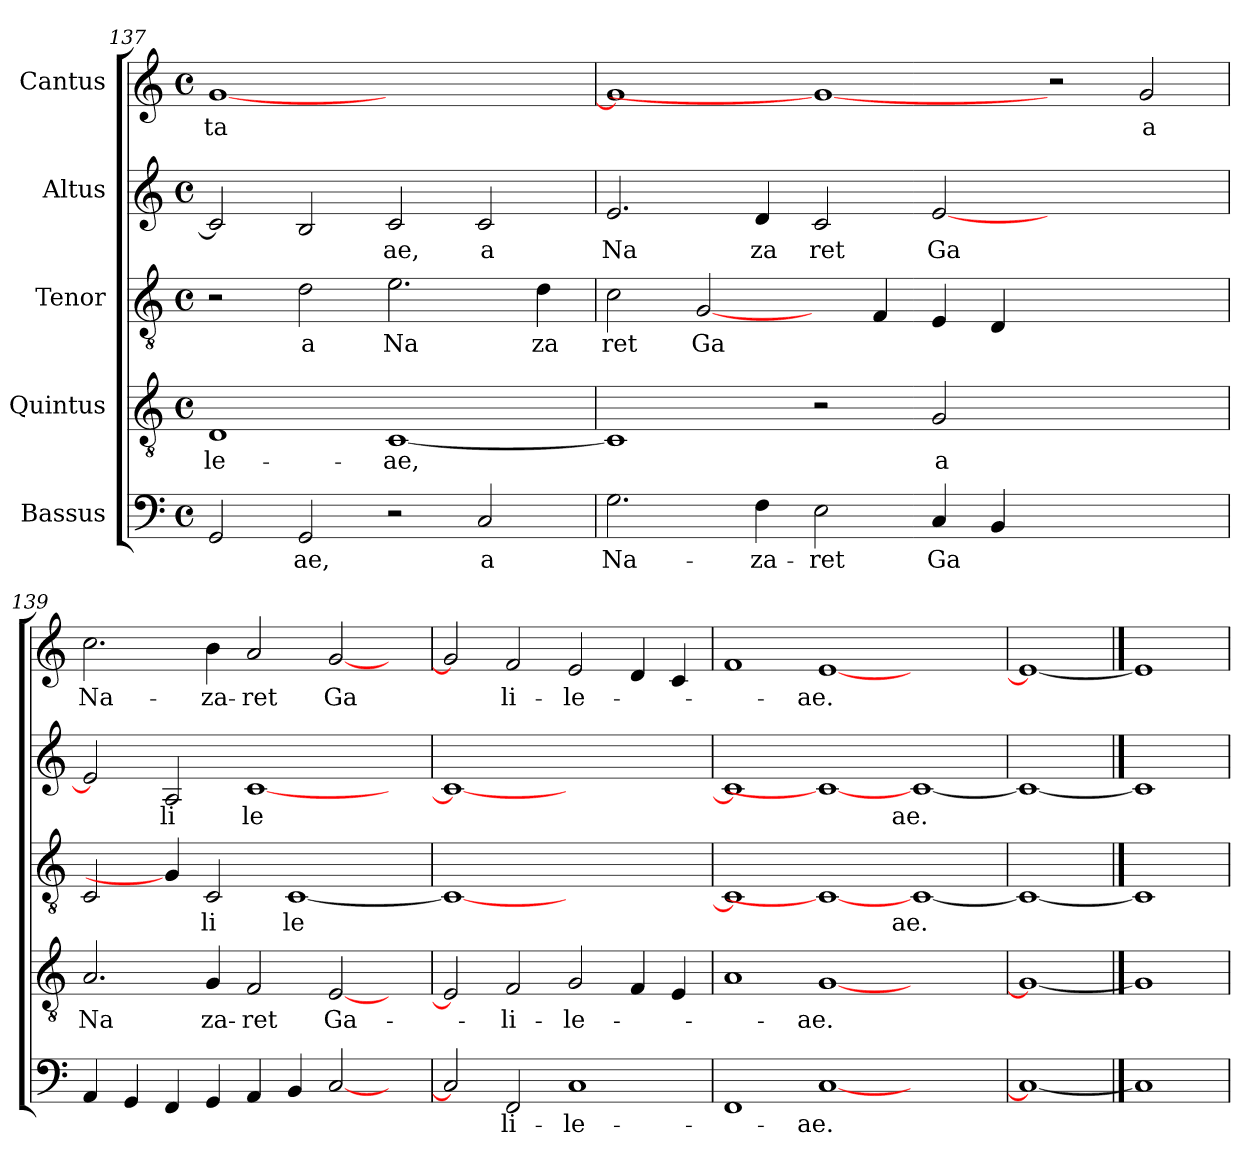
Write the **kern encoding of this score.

**kern	**text	**kern	**text	**kern	**text	**kern	**text	**kern	**text
*part5	*part5	*part4	*part4	*part3	*part3	*part2	*part2	*part1	*part1
*staff5	*staff5	*staff4	*staff4	*staff3	*staff3	*staff2	*staff2	*staff1	*staff1
*I"Bassus	*	*I"Quintus	*	*I"Tenor	*	*I"Altus	*	*I"Cantus	*
!!LO:LB:g=z
*clefF4	*	*clefGv2	*	*clefGv2	*	*clefG2	*	*clefG2	*
*k[]	*	*k[]	*	*k[]	*	*k[]	*	*k[]	*
*M4/4	*	*M4/4	*	*M4/4	*	*M4/4	*	*M4/4	*
*met(c)	*	*met(c)	*	*met(c)	*	*met(c)	*	*met(c)	*
=137	=137	=137	=137	=137	=137	=137	=137	=137	=137
!	!	!	!LO:LY:b	!	!	!	!	!	!LO:LY:b
2GG/	.	1D	le-	2r	.	2c/]	.	[<1g	-ta
!	!LO:LY:b	!	!	!	!LO:LY:b	!	!	!	!
2GG/	ae,	.	.	2d\	a	2B/	.	.	.
!	!	!	!LO:LY:b	!	!LO:LY:b	!	!LO:LY:b	!	!
2r	.	[<1C	-ae,	2.e\	Na	2c/	-ae,	1ryy	.
!	!LO:LY:b	!	!	!	!	!	!LO:LY:b	!	!
2C/	a	.	.	.	.	2c/	a	.	.
!	!	!	!	!	!LO:LY:b	!	!	!	!
.	.	.	.	4d\	za	.	.	.	.
=138	=138	=138	=138	=138	=138	=138	=138	=138	=138
!	!LO:LY:b	!	!	!	!LO:LY:b	!	!LO:LY:b	!	!
2.G\	Na-	1C]	.	2c\	ret	2.e/	Na	1g]	.
!	!	!	!	!	!LO:LY:b	!	!	!	!
.	.	.	.	[2G/	Ga	.	.	.	.
!	!LO:LY:b	!	!	!	!	!	!LO:LY:b	!	!
4F\	-za-	.	.	.	.	4d/	za	.	.
!	!LO:LY:b	!	!	!	!	!	!LO:LY:b	!	!
2E\	-ret	2r	.	4ryy	.	2c/	ret	1g_	.
.	.	.	.	4F/	.	.	.	.	.
!	!LO:LY:b	!	!LO:LY:b	!	!	!	!LO:LY:b	!	!
4C/	Ga	2G/	a	4E/	.	[<2e/	Ga	.	.
4BB/	.	.	.	4D/	.	.	.	.	.
1ryy	.	1ryy	.	1ryy	.	1ryy	.	2r	.
!	!	!	!	!	!	!	!	!	!LO:LY:b
.	.	.	.	.	.	.	.	2g/	a
=139	=139	=139	=139	=139	=139	=139	=139	=139	=139
!	!	!	!LO:LY:b	!	!	!	!	!	!LO:LY:b
4AA/	.	2.A/	Na	2C/	.	2e/]	.	2.cc\	Na-
4GG/	.	.	.	.	.	.	.	.	.
!	!	!	!	!	!	!	!LO:LY:b	!	!
4FF/	.	.	.	4G/]	.	2A/	li	.	.
!	!	!	!LO:LY:b	!	!LO:LY:b	!	!	!	!LO:LY:b
4GG/	.	4G/	-za-	2C/	li	.	.	4b\	-za-
!	!	!	!LO:LY:b	!	!	!	!LO:LY:b	!	!LO:LY:b
4AA/	.	2F/	-ret	.	.	[<1c	le	2a/	-ret
!	!	!	!	!	!LO:LY:b	!	!	!	!
4BB/	.	.	.	[<1C	le	.	.	.	.
!	!	!	!LO:LY:b	!	!	!	!	!	!LO:LY:b
[<2C/	.	[<2E/	Ga-	.	.	.	.	[<2g/	Ga
4ryy	.	4ryy	.	.	.	4ryy	.	4ryy	.
=140	=140	=140	=140	=140	=140	=140	=140	=140	=140
2C/]	.	2E/]	.	1C_	.	1c_	.	2g/]	.
!	!LO:LY:b	!	!LO:LY:b	!	!	!	!	!	!LO:LY:b
2FF/	-li-	2F/	-li-	.	.	.	.	2f/	-li-
!	!LO:LY:b	!	!LO:LY:b	!	!	!	!	!	!LO:LY:b
1C	-le-	2G/	-le-	1ryy	.	1ryy	.	2e/	-le-
.	.	4F/	.	.	.	.	.	4d/	.
.	.	4E/	.	.	.	.	.	4c/	.
=141	=141	=141	=141	=141	=141	=141	=141	=141	=141
1FF	.	1A	.	1C]	.	1c]	.	1f	.
!	!LO:LY:b	!	!LO:LY:b	!	!	!	!	!	!LO:LY:b
[<1C	-ae.	[<1G	-ae.	1C_	.	1c_	.	[<1e	-ae.
!	!	!	!	!	!LO:LY:b	!	!LO:LY:b	!	!
1ryy	.	1ryy	.	[<1C	ae.	[<1c	ae.	1ryy	.
=142	=142	=142	=142	=142	=142	=142	=142	=142	=142
1C_	.	1G_	.	1C_	.	1c_	.	1e_	.
==143	==143	==143	==143	==143	==143	==143	==143	==143	==143
1C]	.	1G]	.	1C]	.	1c]	.	1e]	.
=	=	=	=	=	=	=	=	=	=
*-	*-	*-	*-	*-	*-	*-	*-	*-	*-
